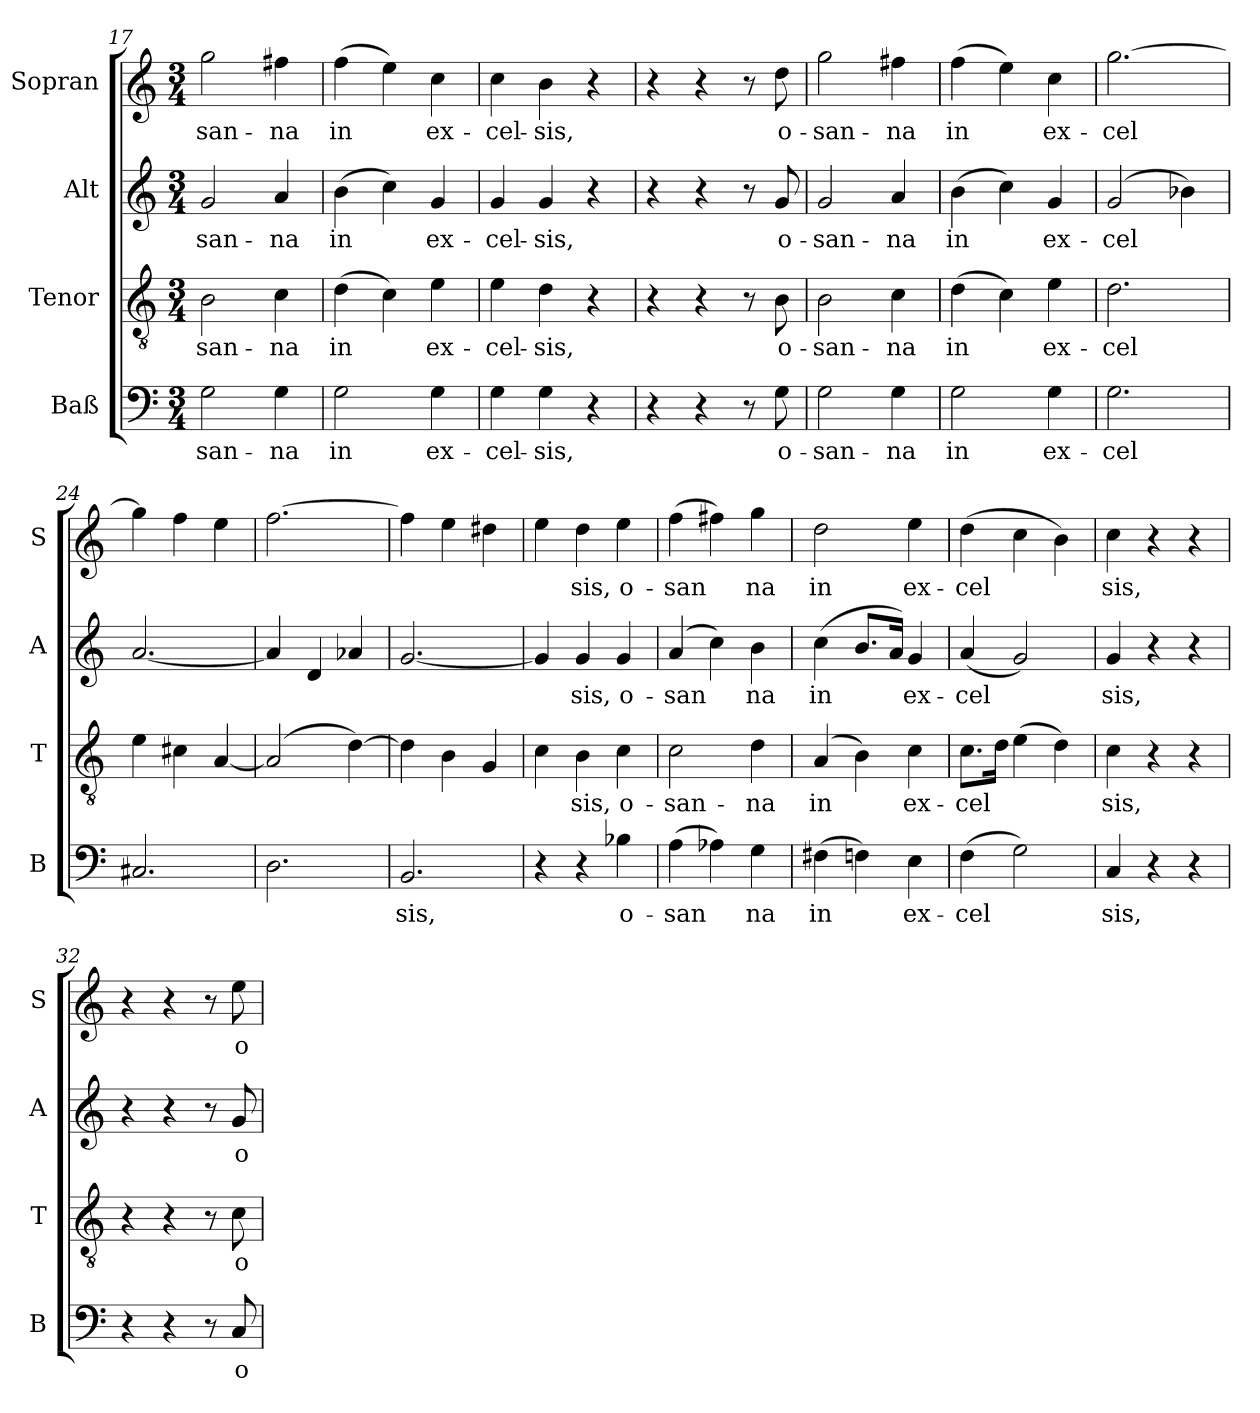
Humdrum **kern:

**kern	**text	**kern	**text	**kern	**text	**kern	**text
*part4	*part4	*part3	*part3	*part2	*part2	*part1	*part1
*staff4	*staff4	*staff3	*staff3	*staff2	*staff2	*staff1	*staff1
*I"Baß	*	*I"Tenor	*	*I"Alt	*	*I"Sopran	*
*I'B	*	*I'T	*	*I'A	*	*I'S	*
*clefF4	*	*clefGv2	*	*clefG2	*	*clefG2	*
*k[]	*	*k[]	*	*k[]	*	*k[]	*
*M3/4	*	*M3/4	*	*M3/4	*	*M3/4	*
=17	=17	=17	=17	=17	=17	=17	=17
!	!LO:LY:b	!	!LO:LY:b	!	!LO:LY:b	!	!LO:LY:b
2G	-san-	2B	-san-	2g	-san-	2gg	-san-
!	!LO:LY:b	!	!LO:LY:b	!	!LO:LY:b	!	!LO:LY:b
4G	-na	4c	-na	4a	-na	4ff#X	-na
=18	=18	=18	=18	=18	=18	=18	=18
!	!LO:LY:b	!	!LO:LY:b	!	!LO:LY:b	!	!LO:LY:b
2G	in	(>4d	in	(>4b	in	(>4ff	in
.	.	4c)	.	4cc)	.	4ee)	.
!	!LO:LY:b	!	!LO:LY:b	!	!LO:LY:b	!	!LO:LY:b
4G	ex-	4e	ex-	4g	ex-	4cc	ex-
=19	=19	=19	=19	=19	=19	=19	=19
!	!LO:LY:b	!	!LO:LY:b	!	!LO:LY:b	!	!LO:LY:b
4G	-cel-	4e	-cel-	4g	-cel-	4cc	-cel-
!	!LO:LY:b	!	!LO:LY:b	!	!LO:LY:b	!	!LO:LY:b
4G	-sis,	4d	-sis,	4g	-sis,	4b	-sis,
4r	.	4r	.	4r	.	4r	.
=20	=20	=20	=20	=20	=20	=20	=20
4r	.	4r	.	4r	.	4r	.
4r	.	4r	.	4r	.	4r	.
8r	.	8r	.	8r	.	8r	.
!	!LO:LY:b	!	!LO:LY:b	!	!LO:LY:b	!	!LO:LY:b
8G	o-	8B	o-	8g	o-	8dd	o-
=21	=21	=21	=21	=21	=21	=21	=21
!	!LO:LY:b	!	!LO:LY:b	!	!LO:LY:b	!	!LO:LY:b
2G	-san-	2B	-san-	2g	-san-	2gg	-san-
!	!LO:LY:b	!	!LO:LY:b	!	!LO:LY:b	!	!LO:LY:b
4G	-na	4c	-na	4a	-na	4ff#X	-na
=22	=22	=22	=22	=22	=22	=22	=22
!	!LO:LY:b	!	!LO:LY:b	!	!LO:LY:b	!	!LO:LY:b
2G	in	(>4d	in	(>4b	in	(>4ff	in
.	.	4c)	.	4cc)	.	4ee)	.
!	!LO:LY:b	!	!LO:LY:b	!	!LO:LY:b	!	!LO:LY:b
4G	ex-	4e	ex-	4g	ex-	4cc	ex-
=23	=23	=23	=23	=23	=23	=23	=23
!	!LO:LY:b	!	!LO:LY:b	!	!LO:LY:b	!	!LO:LY:b
2.G	-cel	2.d	-cel	(<2g	-cel	[2.gg	-cel
.	.	.	.	4b-X)	.	.	.
!!LO:LB:g=z
=24	=24	=24	=24	=24	=24	=24	=24
2.C#X	.	4e	.	[2.a	.	4gg]	.
.	.	4c#X	.	.	.	4ff	.
.	.	[4A	.	.	.	4ee	.
=25	=25	=25	=25	=25	=25	=25	=25
2.D	.	(<2A]	.	4a]	.	[2.ff	.
.	.	.	.	4d	.	.	.
.	.	[4d)	.	4a-X	.	.	.
=26	=26	=26	=26	=26	=26	=26	=26
!	!LO:LY:b	!	!	!	!	!	!
2.BB	sis,	4d]	.	[2.g	.	4ff]	.
.	.	4B	.	.	.	4ee	.
.	.	4G	.	.	.	4dd#X	.
=27	=27	=27	=27	=27	=27	=27	=27
4r	.	4c	.	4g]	.	4ee	.
!	!	!	!LO:LY:b	!	!LO:LY:b	!	!LO:LY:b
4r	.	4B	sis,	4g	sis,	4dd	sis,
!	!LO:LY:b	!	!LO:LY:b	!	!LO:LY:b	!	!LO:LY:b
4B-X	o-	4c	o-	4g	o-	4ee	o-
=28	=28	=28	=28	=28	=28	=28	=28
!	!LO:LY:b	!	!LO:LY:b	!	!LO:LY:b	!	!LO:LY:b
(>4A	-san	2c	-san-	(>4a	-san	(>4ff	-san
4A-X)	.	.	.	4cc)	.	4ff#X)	.
!	!LO:LY:b	!	!LO:LY:b	!	!LO:LY:b	!	!LO:LY:b
4G	na	4d	-na	4b	na	4gg	na
=29	=29	=29	=29	=29	=29	=29	=29
!	!LO:LY:b	!	!LO:LY:b	!	!LO:LY:b	!	!LO:LY:b
(>4F#X	in	(<4A	in	(<4cc	in	2dd	in
4Fn)	.	4B)	.	8.bL	.	.	.
.	.	.	.	16aJk)	.	.	.
!	!LO:LY:b	!	!LO:LY:b	!	!LO:LY:b	!	!LO:LY:b
4E	ex-	4c	ex-	4g	ex-	4ee	ex-
=30	=30	=30	=30	=30	=30	=30	=30
!	!LO:LY:b	!	!LO:LY:b	!	!LO:LY:b	!	!LO:LY:b
(>4F	-cel	8.cL	-cel	(<4a	-cel	(>4dd	-cel
.	.	16dJk	.	.	.	.	.
2G)	.	(>4e	.	2g)	.	4cc	.
.	.	4d)	.	.	.	4b)	.
=31	=31	=31	=31	=31	=31	=31	=31
!	!LO:LY:b	!	!LO:LY:b	!	!LO:LY:b	!	!LO:LY:b
4C	sis,	4c	sis,	4g	sis,	4cc	sis,
4r	.	4r	.	4r	.	4r	.
4r	.	4r	.	4r	.	4r	.
=32	=32	=32	=32	=32	=32	=32	=32
4r	.	4r	.	4r	.	4r	.
4r	.	4r	.	4r	.	4r	.
8r	.	8r	.	8r	.	8r	.
!	!LO:LY:b	!	!LO:LY:b	!	!LO:LY:b	!	!LO:LY:b
8C	o-	8c	o-	8g	o-	8ee	o-
=	=	=	=	=	=	=	=
*-	*-	*-	*-	*-	*-	*-	*-
